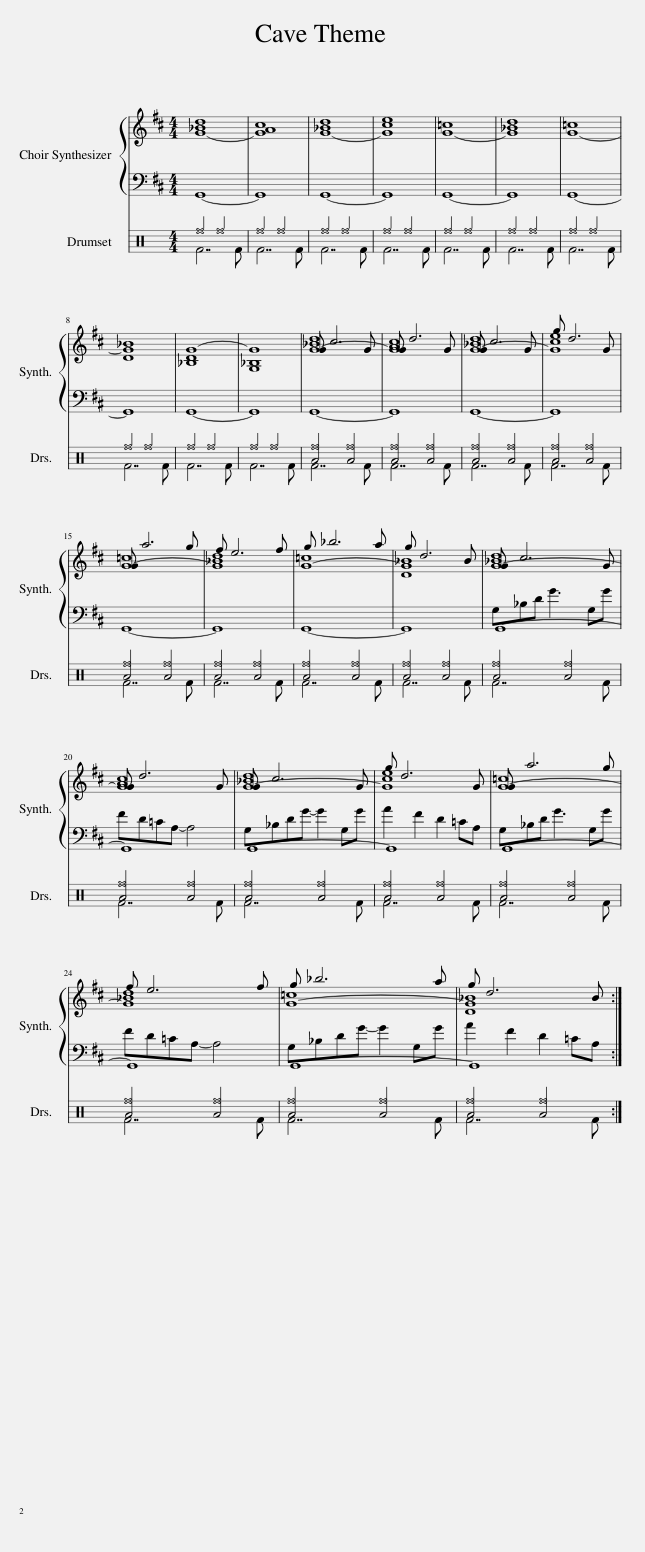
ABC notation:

X:1
%%score { ( 1 3 ) | ( 2 4 ) } ( 5 6 )
L:1/8
M:4/4
I:linebreak $
K:D
V:1 treble
V:3 treble
V:2 bass
V:4 bass
V:5 perc
K:none
V:6 perc
K:none
V:1
 [G-_Bd]8 | [GAc]8 | [G-_Bd]8 | [Gce]8 | [G-=c]8 | %5
 [G_Bd]8 | [G-=c]8 |$ [DG_B]8 | [_B,DG-]8 | [G,_B,G]8 | %10
 [G-_Bd]8 | [GAc]8 | [G-_Bd]8 | [Gce]8 |$ [G-=c]8 | %15
 [G_Bd]8 | [G-=c]8 | [DG_B]8 | [G-_Bd]8 |$ [GAc]8 | %20
 [G-_Bd]8 | [Gce]8 | [G-=c]8 |$ [G_Bd]8 | [G-=c]8 | %25
 [DG_B]8 :| %26
V:2
 G,,8- | G,,8 | G,,8- | G,,8 | G,,8- | %5
 G,,8 | G,,8- |$ G,,8 | G,,8- | G,,8 | %10
 G,,8- | G,,8 | G,,8- | G,,8 |$ G,,8- | %15
 G,,8 | G,,8- | G,,8 | G,,8- |$ G,,8 | %20
 G,,8- | G,,8 | G,,8- |$ G,,8 | G,,8- | %25
 G,,8 :| %26
V:3
 x8 | x8 | x8 | x8 | x8 | %5
 x8 | x8 |$ x8 | x8 | x8 | %10
 G c6 G | G d6 G | G c6 G | g d6 G |$ G a6 g | %15
 f e6 f | g _b6 a | g d6 _B | G c6 G |$ G d6 G | %20
 G c6 G | g d6 G | G a6 g |$ f e6 f | g _b6 a | %25
 g d6 _B :| %26
V:4
 x8 | x8 | x8 | x8 | x8 | %5
 x8 | x8 |$ x8 | x8 | x8 | %10
 x8 | x8 | x8 | x8 |$ x8 | %15
 x8 | x8 | x8 | G,_B,D G3 G,G |$ FD=CA,- A,4 | %20
 G,_B,DG- G2 G,G | A2 F2 D2 =CA, | G,_B,D G3 G,G |$ FD=CA,- A,4 | G,_B,DG- G2 G,G | %25
 A2 F2 D2 =CA, :| %26
V:5
[K:C] ^f4 ^f4 | ^f4 ^f4 | ^f4 ^f4 | ^f4 ^f4 | ^f4 ^f4 | %5
 ^f4 ^f4 | ^f4 ^f4 |$ ^f4 ^f4 | ^f4 ^f4 | ^f4 ^f4 | %10
 [A^f]4 [A^f]4 | [A^f]4 [A^f]4 | [A^f]4 [A^f]4 | [A^f]4 [A^f]4 |$ [A^f]4 [A^f]4 | %15
 [A^f]4 [A^f]4 | [A^f]4 [A^f]4 | [A^f]4 [A^f]4 | [A^f]4 [A^f]4 |$ [A^f]4 [A^f]4 | %20
 [A^f]4 [A^f]4 | [A^f]4 [A^f]4 | [A^f]4 [A^f]4 |$ [A^f]4 [A^f]4 | [A^f]4 [A^f]4 | %25
 [A^f]4 [A^f]4 :| %26
V:6
[K:C] F7 F | F7 F | F7 F | F7 F | F7 F | %5
 F7 F | F7 F |$ F7 F | F7 F | F7 F | %10
 F7 F | F7 F | F7 F | F7 F |$ F7 F | %15
 F7 F | F7 F | F7 F | F7 F |$ F7 F | %20
 F7 F | F7 F | F7 F |$ F7 F | F7 F | %25
 F7 F :| %26
